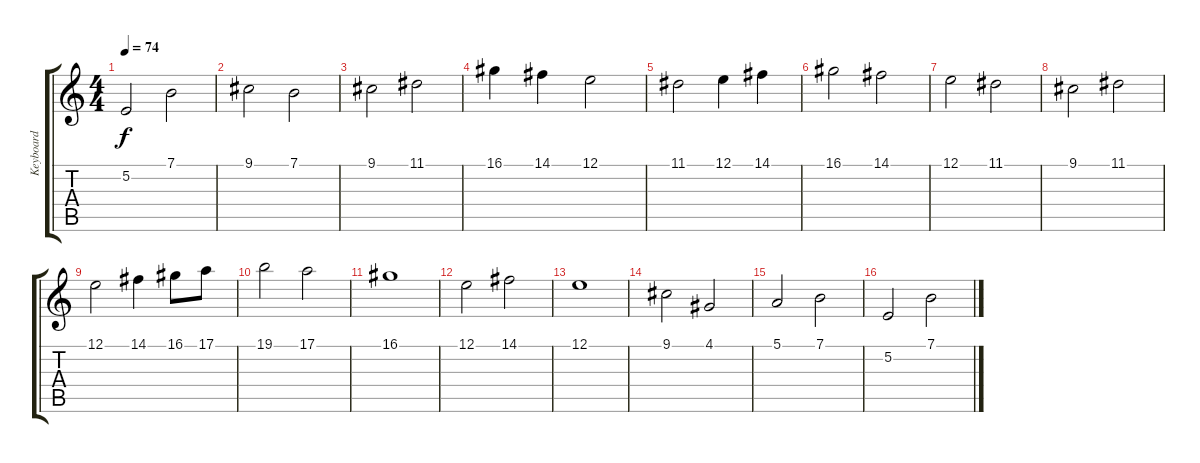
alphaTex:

\track ("Keyboard" "Keyboard") {instrument synthstrings1}
\staff {score tabs}
\tuning (E4 B3 G3 D3 A2 E2) {hide}
\ts (4 4)
\tempo 74
\clef g2
\ks c
5.2.2{dy f} 7.1.2 |
9.1.2 7.1.2 |
9.1.2 11.1.2 |
16.1.4 14.1.4 12.1.2 |
11.1.2 12.1.4 14.1.4 |
16.1.2 14.1.2 |
12.1.2 11.1.2 |
9.1.2 11.1.2 |
12.1.2 14.1.4 16.1.8 17.1.8 |
19.1.2 17.1.2 |
16.1.1 |
12.1.2 14.1.2 |
12.1.1 |
9.1.2 4.1.2 |
5.1.2 7.1.2 |
5.2.2 7.1.2
